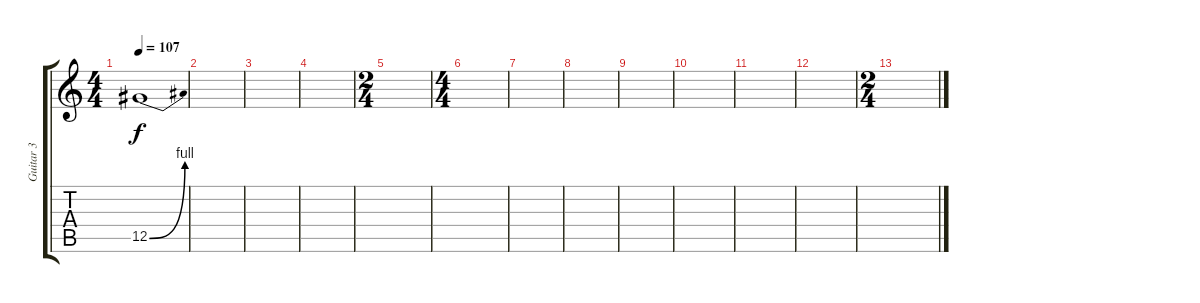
\track ("Guitar 3" "Guitar 3") {instrument distortionguitar}
\staff {score tabs}
\tuning (Eb4 Bb3 Gb3 Db3 Ab2 Eb2) {hide}
\ts (4 4)
\tempo 107
\clef g2
\ks c
12.5{be (bend 0 0 60 4)}.1{dy f} |
|
|
|
\ts (2 4)
|
\ts (4 4)
|
|
|
|
|
|
|
\ts (2 4)
